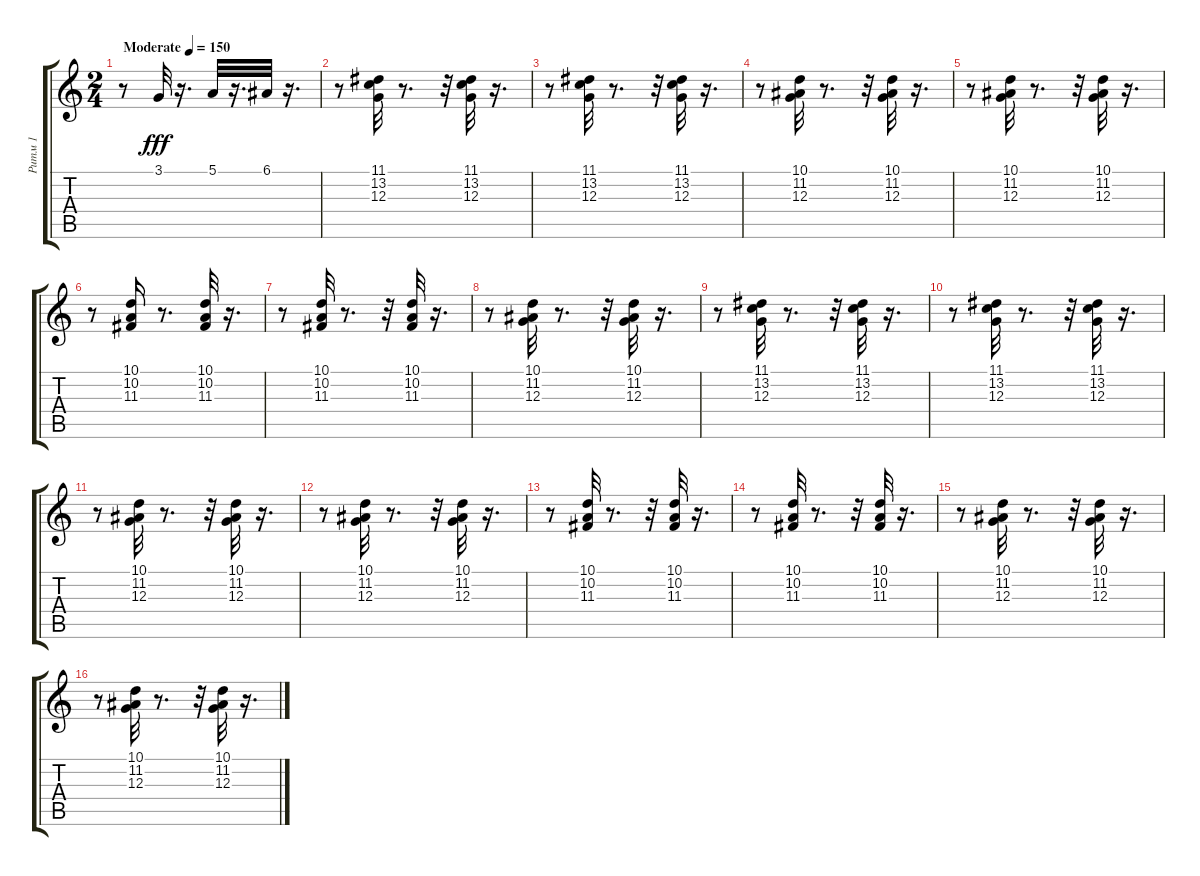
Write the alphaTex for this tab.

\track ("Ритм 1" "Ритм 1") {instrument accordion}
\staff {score tabs}
\tuning (E4 B3 G3 D3 A2 E2) {hide}
\ts (2 4)
\tempo (150 "Moderate")
\clef g2
\ks c
r.8{dy fff instrument accordion} 3.1.32 r.16{d} 5.1.32 r.16{d} 6.1.32 r.16{d} |
r.8 (11.1 13.2 12.3).32 r.8{d} r.32 (11.1 13.2 12.3).32 r.16{d} |
r.8 (11.1 13.2 12.3).32 r.8{d} r.32 (11.1 13.2 12.3).32 r.16{d} |
r.8 (10.1 11.2 12.3).32 r.8{d} r.32 (10.1 11.2 12.3).32 r.16{d} |
r.8 (10.1 11.2 12.3).32 r.8{d} r.32 (10.1 11.2 12.3).32 r.16{d} |
r.8 (10.1 10.2 11.3).16 r.8{d} (10.1 10.2 11.3).32 r.16{d} |
r.8 (10.1 10.2 11.3).32 r.8{d} r.32 (10.1 10.2 11.3).32 r.16{d} |
r.8 (10.1 11.2 12.3).32 r.8{d} r.32 (10.1 11.2 12.3).32 r.16{d} |
r.8 (11.1 13.2 12.3).32 r.8{d} r.32 (11.1 13.2 12.3).32 r.16{d} |
r.8 (11.1 13.2 12.3).32 r.8{d} r.32 (11.1 13.2 12.3).32 r.16{d} |
r.8 (10.1 11.2 12.3).32 r.8{d} r.32 (10.1 11.2 12.3).32 r.16{d} |
r.8 (10.1 11.2 12.3).32 r.8{d} r.32 (10.1 11.2 12.3).32 r.16{d} |
r.8 (10.1 10.2 11.3).32 r.8{d} r.32 (10.1 10.2 11.3).32 r.16{d} |
r.8 (10.1 10.2 11.3).32 r.8{d} r.32 (10.1 10.2 11.3).32 r.16{d} |
r.8 (10.1 11.2 12.3).32 r.8{d} r.32 (10.1 11.2 12.3).32 r.16{d} |
r.8 (10.1 11.2 12.3).32 r.8{d} r.32 (10.1 11.2 12.3).32 r.16{d}
